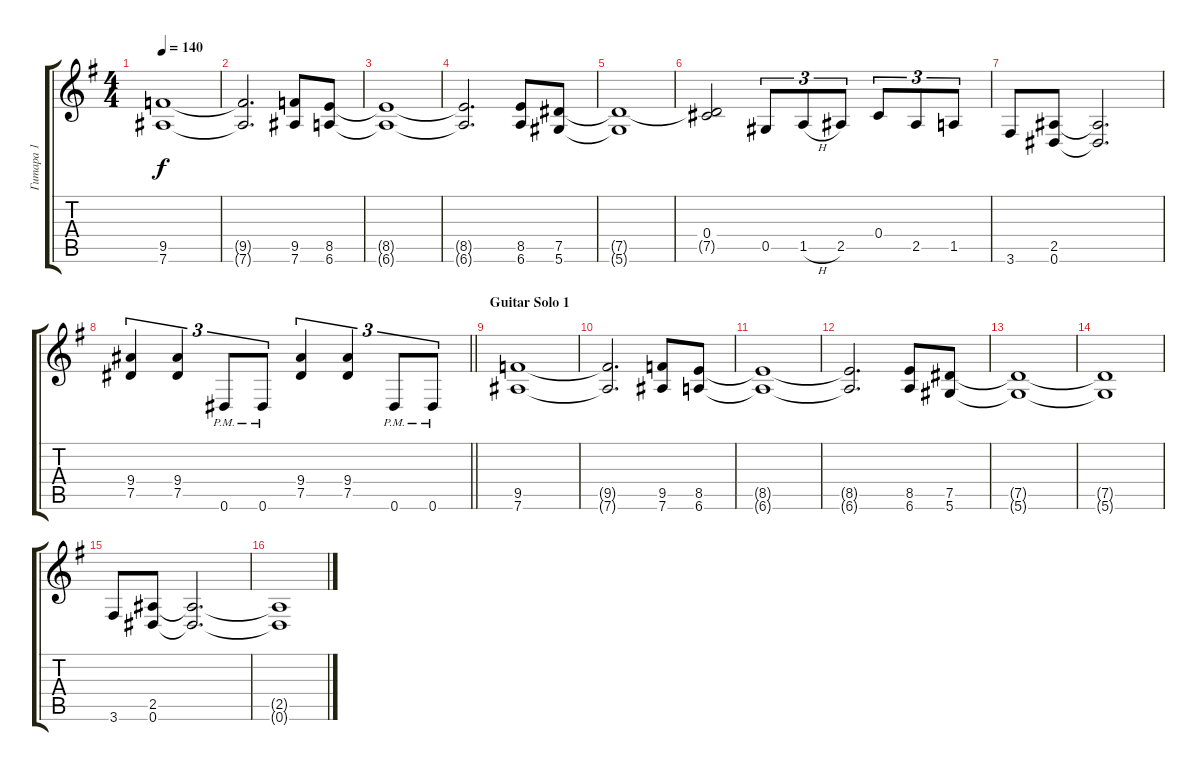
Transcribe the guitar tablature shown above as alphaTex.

\track ("Гитара 1" "Гитара 1") {instrument distortionguitar}
\staff {score tabs}
\tuning (Eb4 Bb3 Gb3 Db3 Ab2 Eb2) {hide}
\ts (4 4)
\tempo 140
\clef g2
\ks eminor
(9.5 7.6).1{dy f} |
(9.5{t} 7.6{t}).2{d} (9.5 7.6).8 (8.5 6.6).8 |
(8.5{t} 6.6{t}).1 |
(8.5{t} 6.6{t}).2{d} (8.5 6.6).8 (7.5 5.6).8 |
(7.5{t} 5.6{t}).1 |
(0.4 7.5{t}).2 0.5.8{tu (3 2)} 1.5{h}.8{tu (3 2)} 2.5.8{tu (3 2)} 0.4.8{tu (3 2)} 2.5.8{tu (3 2)} 1.5.8{tu (3 2)} |
3.6.8 (2.5 0.6).8 (2.5{t} 0.6{t}).2{d} |
\barLineRight lightlight
(9.4 7.5).4{tu (3 2)} (9.4 7.5).4{tu (3 2)} 0.6{pm}.8{tu (3 2)} 0.6{pm}.8{tu (3 2)} (9.4 7.5).4{tu (3 2)} (9.4 7.5).4{tu (3 2)} 0.6{pm}.8{tu (3 2)} 0.6{pm}.8{tu (3 2)} |
\section ("" "Guitar Solo 1")
(9.5 7.6).1 |
(9.5{t} 7.6{t}).2{d} (9.5 7.6).8 (8.5 6.6).8 |
(8.5{t} 6.6{t}).1 |
(8.5{t} 6.6{t}).2{d} (8.5 6.6).8 (7.5 5.6).8 |
(7.5{t} 5.6{t}).1 |
(7.5{t} 5.6{t}).1 |
3.6.8 (2.5 0.6).8 (2.5{t} 0.6{t}).2{d} |
(2.5{t} 0.6{t}).1
